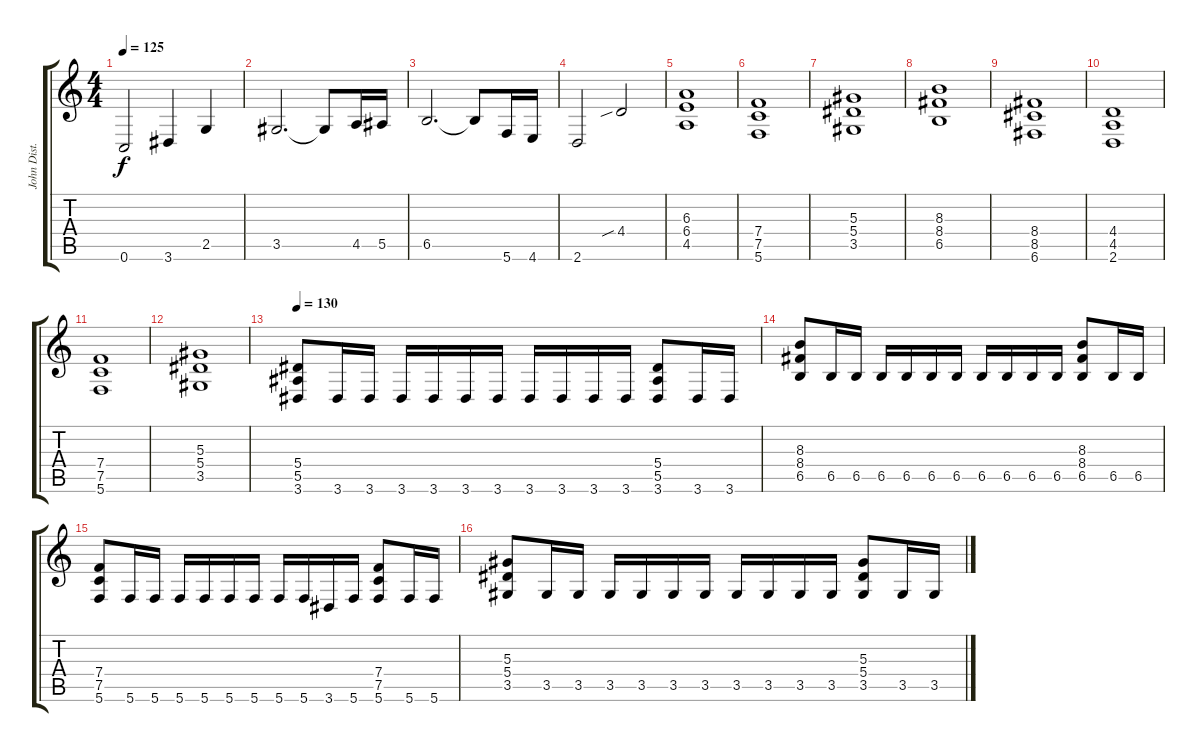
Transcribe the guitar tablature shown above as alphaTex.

\track ("John Dist." "John Dist.") {instrument distortionguitar}
\staff {score tabs}
\tuning (C4 G3 Eb3 Bb2 F2 C2) {hide}
\ts (4 4)
\tempo 125
\clef g2
\ks c
0.6.2{dy f} 3.6.4 2.5.4 |
3.5.2{d} 3.5{t}.8 4.5.16 5.5.16 |
6.5.2{d} 6.5{t}.8 5.6.16 4.6.16 |
2.6.2 4.4{sib}.2 |
(6.3 6.4 4.5).1 |
(7.4 7.5 5.6).1 |
(5.3 5.4 3.5).1 |
(8.3 8.4 6.5).1 |
(8.4 8.5 6.6).1 |
(4.4 4.5 2.6).1 |
(7.4 7.5 5.6).1 |
(5.3 5.4 3.5).1 |
\tempo 130
(5.4 5.5 3.6).8 3.6.16 3.6.16 3.6.16 3.6.16 3.6.16 3.6.16 3.6.16 3.6.16 3.6.16 3.6.16 (5.4 5.5 3.6).8 3.6.16 3.6.16 |
(8.3 8.4 6.5).8 6.5.16 6.5.16 6.5.16 6.5.16 6.5.16 6.5.16 6.5.16 6.5.16 6.5.16 6.5.16 (8.3 8.4 6.5).8 6.5.16 6.5.16 |
(7.4 7.5 5.6).8 5.6.16 5.6.16 5.6.16 5.6.16 5.6.16 5.6.16 5.6.16 5.6.16 3.6.16 5.6.16 (7.4 7.5 5.6).8 5.6.16 5.6.16 |
(5.3 5.4 3.5).8 3.5.16 3.5.16 3.5.16 3.5.16 3.5.16 3.5.16 3.5.16 3.5.16 3.5.16 3.5.16 (5.3 5.4 3.5).8 3.5.16 3.5.16
